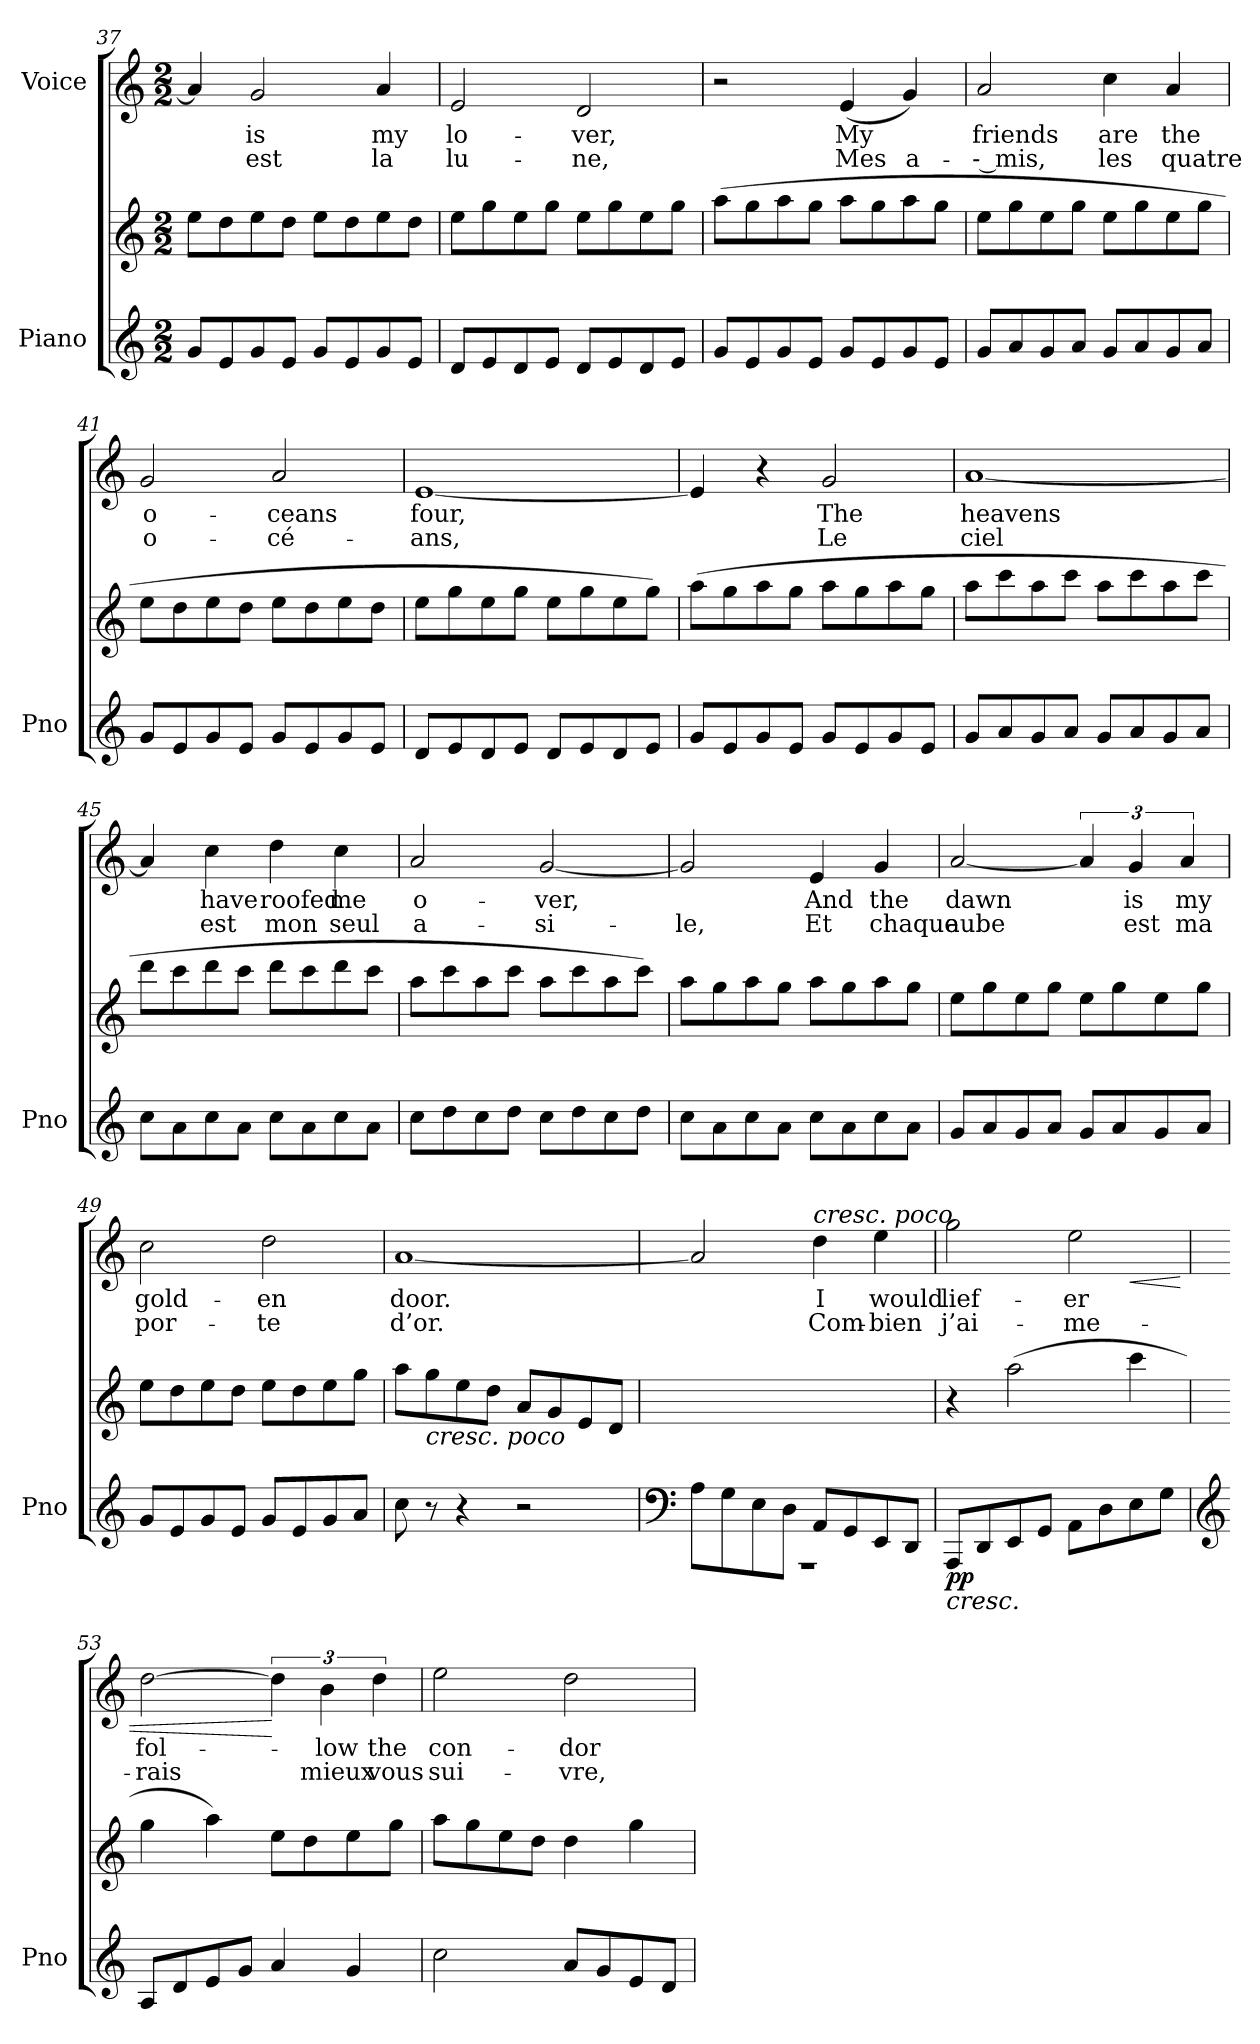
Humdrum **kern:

**kern	**kern	**dynam	**kern	**text	**text	**dynam
*part2	*part2	*part2	*part1	*part1	*part1	*part1
*staff3	*staff2	*staff2/3	*staff1	*staff1	*staff1	*staff1
*I"Piano	*	*	*I"Voice	*	*	*
*I'Pno	*	*	*	*	*	*
*clefG2	*clefG2	*	*clefG2	*	*	*
*k[]	*k[]	*	*k[]	*	*	*
*M2/2	*M2/2	*	*M2/2	*	*	*
=37	=37	=37	=37	=37	=37	=37
8g/L	8ee\L	.	4a/]	.	.	.
8e/	8dd\	.	.	.	.	.
!	!	!	!	!LO:LY:b	!LO:LY:b	!
8g/	8ee\	.	2g/	is	est	.
8e/J	8dd\J	.	.	.	.	.
8g/L	8ee\L	.	.	.	.	.
8e/	8dd\	.	.	.	.	.
!	!	!	!	!LO:LY:b	!LO:LY:b	!
8g/	8ee\	.	4a/	my	la	.
8e/J	8dd\J	.	.	.	.	.
=38	=38	=38	=38	=38	=38	=38
!	!	!	!	!LO:LY:b	!LO:LY:b	!
8d/L	8ee\L	.	2e/	lo-	lu-	.
8e/	8gg\	.	.	.	.	.
8d/	8ee\	.	.	.	.	.
8e/J	8gg\J	.	.	.	.	.
!	!	!	!	!LO:LY:b	!LO:LY:b	!
8d/L	8ee\L	.	2d/	-ver,	-ne,	.
8e/	8gg\	.	.	.	.	.
8d/	8ee\	.	.	.	.	.
8e/J	8gg\J	.	.	.	.	.
=39	=39	=39	=39	=39	=39	=39
8g/L	(>8aa\L	.	2r	.	.	.
8e/	8gg\	.	.	.	.	.
8g/	8aa\	.	.	.	.	.
8e/J	8gg\J	.	.	.	.	.
!	!	!	!	!LO:LY:b	!LO:LY:b	!
8g/L	8aa\L	.	(<4e/	My	Mes	.
8e/	8gg\	.	.	.	.	.
!	!	!	!	!	!LO:LY:b	!
8g/	8aa\	.	4g/)	.	a-	.
8e/J	8gg\J	.	.	.	.	.
!!LO:LB:g=z
=40	=40	=40	=40	=40	=40	=40
!	!	!LO:DY:b	!	!LO:LY:b	!LO:LY:b	!
!	!	!LO:DY:n=1:b	!	!	!	!
8g/L	8ee\L	other-dynamics pp	2a/	friends	-- mis,	.
8a/	8gg\	.	.	.	.	.
8g/	8ee\	.	.	.	.	.
8a/J	8gg\J	.	.	.	.	.
!	!	!	!	!LO:LY:b	!LO:LY:b	!
8g/L	8ee\L	.	4cc\	are	les	.
8a/	8gg\	.	.	.	.	.
!	!	!	!	!LO:LY:b	!LO:LY:b	!
8g/	8ee\	.	4a/	the	quatre	.
8a/J	8gg\J	.	.	.	.	.
=41	=41	=41	=41	=41	=41	=41
!	!	!	!	!LO:LY:b	!LO:LY:b	!
8g/L	8ee\L	.	2g/	o-	o-	.
8e/	8dd\	.	.	.	.	.
8g/	8ee\	.	.	.	.	.
8e/J	8dd\J	.	.	.	.	.
!	!	!	!	!LO:LY:b	!LO:LY:b	!
8g/L	8ee\L	.	2a/	-ceans	-cé-	.
8e/	8dd\	.	.	.	.	.
8g/	8ee\	.	.	.	.	.
8e/J	8dd\J	.	.	.	.	.
=42	=42	=42	=42	=42	=42	=42
!	!	!	!	!LO:LY:b	!LO:LY:b	!
8d/L	8ee\L	.	[1e	four,	-ans,	.
8e/	8gg\	.	.	.	.	.
8d/	8ee\	.	.	.	.	.
8e/J	8gg\J	.	.	.	.	.
8d/L	8ee\L	.	.	.	.	.
8e/	8gg\	.	.	.	.	.
8d/	8ee\	.	.	.	.	.
8e/J	8gg\J)	.	.	.	.	.
=43	=43	=43	=43	=43	=43	=43
8g/L	(>8aa\L	.	4e/]	.	.	.
8e/	8gg\	.	.	.	.	.
8g/	8aa\	.	4r	.	.	.
8e/J	8gg\J	.	.	.	.	.
!	!	!	!	!LO:LY:b	!LO:LY:b	!
8g/L	8aa\L	.	2g/	The	Le	.
8e/	8gg\	.	.	.	.	.
8g/	8aa\	.	.	.	.	.
8e/J	8gg\J	.	.	.	.	.
!!LO:PB:g=z
=44	=44	=44	=44	=44	=44	=44
!	!	!	!	!LO:LY:b	!LO:LY:b	!
8g/L	8aa\L	.	[1a	heavens	ciel	.
8a/	8ccc\	.	.	.	.	.
8g/	8aa\	.	.	.	.	.
8a/J	8ccc\J	.	.	.	.	.
8g/L	8aa\L	.	.	.	.	.
8a/	8ccc\	.	.	.	.	.
8g/	8aa\	.	.	.	.	.
8a/J	8ccc\J	.	.	.	.	.
=45	=45	=45	=45	=45	=45	=45
8cc\L	8ddd\L	.	4a/]	.	.	.
8a\	8ccc\	.	.	.	.	.
!	!	!	!	!LO:LY:b	!LO:LY:b	!
8cc\	8ddd\	.	4cc\	have	est	.
8a\J	8ccc\J	.	.	.	.	.
!	!	!	!	!LO:LY:b	!LO:LY:b	!
8cc\L	8ddd\L	.	4dd\	roofed	mon	.
8a\	8ccc\	.	.	.	.	.
!	!	!	!	!LO:LY:b	!LO:LY:b	!
8cc\	8ddd\	.	4cc\	me	seul	.
8a\J	8ccc\J	.	.	.	.	.
=46	=46	=46	=46	=46	=46	=46
!	!	!	!	!LO:LY:b	!LO:LY:b	!
8cc\L	8aa\L	.	2a/	o-	a-	.
8dd\	8ccc\	.	.	.	.	.
8cc\	8aa\	.	.	.	.	.
8dd\J	8ccc\J	.	.	.	.	.
!	!	!	!	!LO:LY:b	!LO:LY:b	!
8cc\L	8aa\L	.	[2g/	-ver,	-si-	.
8dd\	8ccc\	.	.	.	.	.
8cc\	8aa\	.	.	.	.	.
8dd\J	8ccc\J)	.	.	.	.	.
=47	=47	=47	=47	=47	=47	=47
!	!	!	!	!	!LO:LY:b	!
8cc\L	(>8aa\L	.	2g/]	.	-le,	.
8a\	8gg\	.	.	.	.	.
8cc\	8aa\	.	.	.	.	.
8a\J	8gg\J	.	.	.	.	.
!	!	!	!	!LO:LY:b	!LO:LY:b	!
8cc\L	8aa\L	.	4e/	And	Et	.
8a\	8gg\	.	.	.	.	.
!	!	!	!	!LO:LY:b	!LO:LY:b	!
8cc\	8aa\	.	4g/	the	chaque	.
8a\J	8gg\J	.	.	.	.	.
!!LO:LB:g=z
=48	=48	=48	=48	=48	=48	=48
!	!	!	!	!LO:LY:b	!LO:LY:b	!
8g/L	8ee\L	.	[2a/	dawn	aube	.
8a/	8gg\	.	.	.	.	.
8g/	8ee\	.	.	.	.	.
8a/J	8gg\J	.	.	.	.	.
8g/L	8ee\L	.	6a/]	.	.	.
8a/	8gg\	.	.	.	.	.
!	!	!	!	!LO:LY:b	!LO:LY:b	!
.	.	.	6g/	is	est	.
8g/	8ee\	.	.	.	.	.
!	!	!	!	!LO:LY:b	!LO:LY:b	!
.	.	.	6a/	my	ma	.
8a/J	8gg\J	.	.	.	.	.
=49	=49	=49	=49	=49	=49	=49
!	!	!	!	!LO:LY:b	!LO:LY:b	!
8g/L	8ee\L	.	2cc\	gold-	por-	.
8e/	8dd\	.	.	.	.	.
8g/	8ee\	.	.	.	.	.
8e/J	8dd\J	.	.	.	.	.
!	!	!	!	!LO:LY:b	!LO:LY:b	!
8g/L	8ee\L	.	2dd\	-en	-te	.
8e/	8dd\	.	.	.	.	.
8g/	8ee\	.	.	.	.	.
8a/J	8gg\J	.	.	.	.	.
=50	=50	=50	=50	=50	=50	=50
!	!	!	!	!LO:LY:b	!LO:LY:b	!
8cc\	8aa\L	.	[1a	door.	d’or.	.
!	!LO:TX:b:i:t=cresc. poco	!	!	!	!	!
8r	8gg\	.	.	.	.	.
4r	8ee\	.	.	.	.	.
.	8dd\J	.	.	.	.	.
2r	8a/L	.	.	.	.	.
.	8g/	.	.	.	.	.
.	8e/	.	.	.	.	.
.	8d/J	.	.	.	.	.
=51	=51	=51	=51	=51	=51	=51
*clefF4	*	*	*	*	*	*
*^	*	*	*	*	*	*
8A\L	1r	1ryy	.	2a/]	.	.	.
8G\	.	.	.	.	.	.	.
8E\	.	.	.	.	.	.	.
8D\J	.	.	.	.	.	.	.
!	!	!	!	!LO:TX:a:i:t=cresc. poco	!	!	!
!	!	!	!	!	!LO:LY:b	!LO:LY:b	!
8AA/L	.	.	.	4dd\	I	Com-	.
8GG/	.	.	.	.	.	.	.
!	!	!	!	!	!LO:LY:b	!LO:LY:b	!
8EE/	.	.	.	4ee\	would	-bien	.
8DD/J)	.	.	.	.	.	.	.
*v	*v	*	*	*	*	*	*
!!LO:LB:g=z
=52	=52	=52	=52	=52	=52	=52
!	!	!LO:HP:b=2	!	!LO:LY:b	!LO:LY:b	!
*	*	*	*^	*	*	*
!	!	!LO:DY:n=1:b=2	!	!	!	!	!
8AAA/L	4r	< pp	2gg\	2.ryy	lief-	j’ai-	.
8DD/	.	.	.	.	.	.	.
!	!	!LO:DY:n=2:b	!	!	!	!	!
!	!	!LO:DY:n=3:b	!	!	!	!	!
8EE/	(>2aa\	mp other-dynamics	.	.	.	.	.
8GG/J	.	.	.	.	.	.	.
!	!	!	!	!	!LO:LY:b	!LO:LY:b	!
8AA\L	.	.	2ee\	.	-er	-me-	.
8D\	.	.	.	.	.	.	.
!	!	!	!	!	!	!	!LO:HP:b
8E\	4ccc\	.	.	4ryy	.	.	<
8G\J	.	.	.	.	.	.	.
*	*	*	*v	*v	*	*	*
=53	=53	=53	=53	=53	=53	=53
*clefG2	*	*	*	*	*	*
*^	*^	*	*	*	*	*
!	!	!	!	!	!	!LO:LY:b	!LO:LY:b	!
2ryy	8A/L	4gg\	2ryy	.	[2dd\	fol-	-rais	.
.	8d/	.	.	.	.	.	.	.
.	8e/	4aa\)	.	.	.	.	.	.
.	8g/J	.	.	.	.	.	.	.
4a/	2ryy	2ryy	8ee\L	.	6dd\]	.	.	[
.	.	.	8dd\	.	.	.	.	.
!	!	!	!	!	!	!LO:LY:b	!LO:LY:b	!
.	.	.	.	.	6b\	-low	mieux	.
4g/	.	.	8ee\	.	.	.	.	.
!	!	!	!	!	!	!LO:LY:b	!LO:LY:b	!
.	.	.	.	.	6dd\	the	vous	.
.	.	.	8gg\J	.	.	.	.	.
*v	*v	*	*	*	*	*	*	*
*	*v	*v	*	*	*	*	*
.	.	[	.	.	.	.
=54	=54	=54	=54	=54	=54	=54
*^	*^	*	*	*	*	*
!	!	!	!	!	!	!LO:LY:b	!LO:LY:b	!
2cc\	2ryy	2ryy	8aa\L	.	2ee\	con-	sui-	.
.	.	.	8gg\	.	.	.	.	.
.	.	.	8ee\	.	.	.	.	.
.	.	.	8dd\J	.	.	.	.	.
!	!	!	!	!	!	!LO:LY:b	!LO:LY:b	!
2ryy	8a/L	4dd\	2ryy	.	2dd\	-dor	-vre,	.
.	8g/	.	.	.	.	.	.	.
.	8e/	4gg\	.	.	.	.	.	.
.	8d/J	.	.	.	.	.	.	.
*v	*v	*	*	*	*	*	*	*
*	*v	*v	*	*	*	*	*
=	=	=	=	=	=	=
*-	*-	*-	*-	*-	*-	*-
